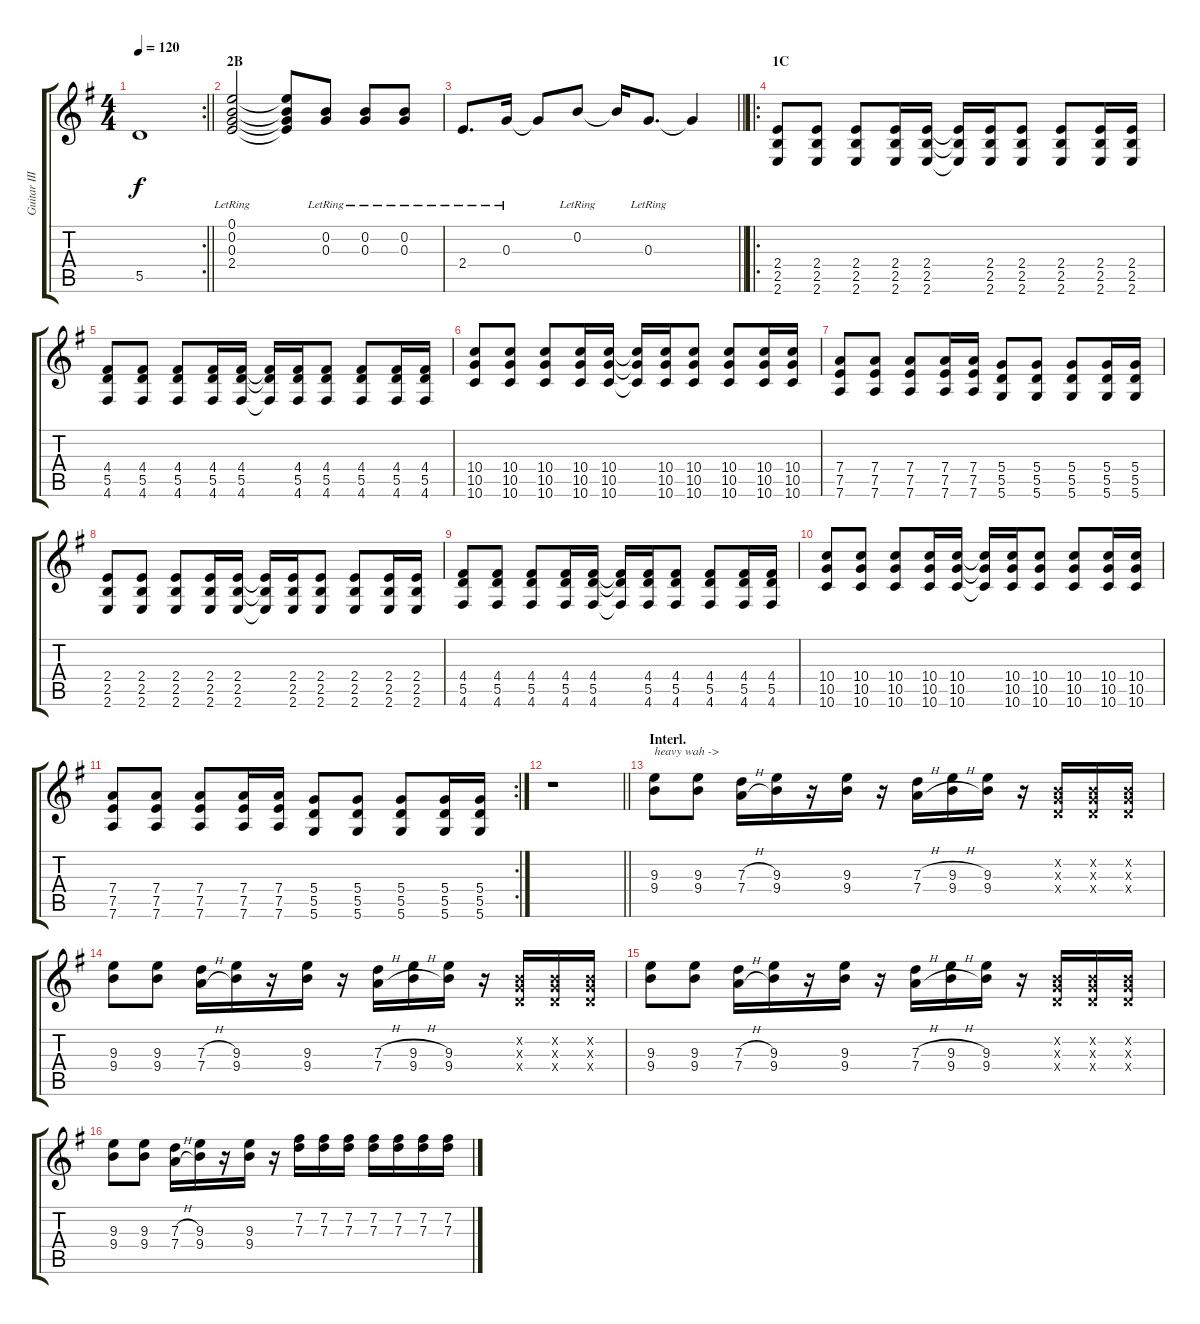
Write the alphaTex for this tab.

\track ("Guitar III" "Guitar III") {instrument distortionguitar}
\staff {score tabs}
\tuning (E4 B3 G3 D3 A2 D2) {hide}
\rc 2
\ts (4 4)
\tempo 120
\clef g2
\barLineRight lightlight
\ks eminor
5.5{t}.1{dy f} |
\section ("" "2B")
(0.1{lr} 0.2{lr} 0.3{lr} 2.4{lr}).2 (0.1{t} 0.2{t} 0.3{t} 2.4{t}).8 (0.2{lr} 0.3{lr}).8 (0.2{lr} 0.3{lr}).8 (0.2{lr} 0.3{lr}).8 |
\barLineRight lightlight
2.4{lr}.8{d} 0.3{lr}.16 0.3{t}.8 0.2{lr}.8 0.2{t}.16 0.3{lr}.8{d} 0.3{t}.4 |
\ro
\section ("" "1C")
(2.4 2.5 2.6).8{instrument distortionguitar} (2.4 2.5 2.6).8 (2.4 2.5 2.6).8 (2.4 2.5 2.6).16 (2.4 2.5 2.6).16 (2.4{t} 2.5{t} 2.6{t}).16 (2.4 2.5 2.6).16 (2.4 2.5 2.6).8 (2.4 2.5 2.6).8 (2.4 2.5 2.6).16 (2.4 2.5 2.6).16 |
(4.4 5.5 4.6).8 (4.4 5.5 4.6).8 (4.4 5.5 4.6).8 (4.4 5.5 4.6).16 (4.4 5.5 4.6).16 (4.4{t} 5.5{t} 4.6{t}).16 (4.4 5.5 4.6).16 (4.4 5.5 4.6).8 (4.4 5.5 4.6).8 (4.4 5.5 4.6).16 (4.4 5.5 4.6).16 |
(10.4 10.5 10.6).8 (10.4 10.5 10.6).8 (10.4 10.5 10.6).8 (10.4 10.5 10.6).16 (10.4 10.5 10.6).16 (10.4{t} 10.5{t} 10.6{t}).16 (10.4 10.5 10.6).16 (10.4 10.5 10.6).8 (10.4 10.5 10.6).8 (10.4 10.5 10.6).16 (10.4 10.5 10.6).16 |
(7.4 7.5 7.6).8 (7.4 7.5 7.6).8 (7.4 7.5 7.6).8 (7.4 7.5 7.6).16 (7.4 7.5 7.6).16 (5.4 5.5 5.6).8 (5.4 5.5 5.6).8 (5.4 5.5 5.6).8 (5.4 5.5 5.6).16 (5.4 5.5 5.6).16 |
(2.4 2.5 2.6).8 (2.4 2.5 2.6).8 (2.4 2.5 2.6).8 (2.4 2.5 2.6).16 (2.4 2.5 2.6).16 (2.4{t} 2.5{t} 2.6{t}).16 (2.4 2.5 2.6).16 (2.4 2.5 2.6).8 (2.4 2.5 2.6).8 (2.4 2.5 2.6).16 (2.4 2.5 2.6).16 |
(4.4 5.5 4.6).8 (4.4 5.5 4.6).8 (4.4 5.5 4.6).8 (4.4 5.5 4.6).16 (4.4 5.5 4.6).16 (4.4{t} 5.5{t} 4.6{t}).16 (4.4 5.5 4.6).16 (4.4 5.5 4.6).8 (4.4 5.5 4.6).8 (4.4 5.5 4.6).16 (4.4 5.5 4.6).16 |
(10.4 10.5 10.6).8 (10.4 10.5 10.6).8 (10.4 10.5 10.6).8 (10.4 10.5 10.6).16 (10.4 10.5 10.6).16 (10.4{t} 10.5{t} 10.6{t}).16 (10.4 10.5 10.6).16 (10.4 10.5 10.6).8 (10.4 10.5 10.6).8 (10.4 10.5 10.6).16 (10.4 10.5 10.6).16 |
\rc 2
(7.4 7.5 7.6).8 (7.4 7.5 7.6).8 (7.4 7.5 7.6).8 (7.4 7.5 7.6).16 (7.4 7.5 7.6).16 (5.4 5.5 5.6).8 (5.4 5.5 5.6).8 (5.4 5.5 5.6).8 (5.4 5.5 5.6).16 (5.4 5.5 5.6).16 |
\barLineRight lightlight
r.1 |
\section ("" "Interl.")
(9.3 9.4).8{txt "heavy wah ->" instrument distortionguitar} (9.3 9.4).8 (7.3{h} 7.4{h}).16 (9.3 9.4).16 r.16 (9.3 9.4).16 r.16 (7.3{h} 7.4{h}).16 (9.3{h} 9.4{h}).16 (9.3 9.4).16 r.16 (0.2{x} 0.3{x} 0.4{x}).16 (0.2{x} 0.3{x} 0.4{x}).16 (0.2{x} 0.3{x} 0.4{x}).16 |
(9.3 9.4).8 (9.3 9.4).8 (7.3{h} 7.4{h}).16 (9.3 9.4).16 r.16 (9.3 9.4).16 r.16 (7.3{h} 7.4{h}).16 (9.3{h} 9.4{h}).16 (9.3 9.4).16 r.16 (0.2{x} 0.3{x} 0.4{x}).16 (0.2{x} 0.3{x} 0.4{x}).16 (0.2{x} 0.3{x} 0.4{x}).16 |
(9.3 9.4).8 (9.3 9.4).8 (7.3{h} 7.4{h}).16 (9.3 9.4).16 r.16 (9.3 9.4).16 r.16 (7.3{h} 7.4{h}).16 (9.3{h} 9.4{h}).16 (9.3 9.4).16 r.16 (0.2{x} 0.3{x} 0.4{x}).16 (0.2{x} 0.3{x} 0.4{x}).16 (0.2{x} 0.3{x} 0.4{x}).16 |
(9.3 9.4).8 (9.3 9.4).8 (7.3{h} 7.4{h}).16 (9.3 9.4).16 r.16 (9.3 9.4).16 r.16 (7.2 7.3).16 (7.2 7.3).16 (7.2 7.3).16 (7.2 7.3).16 (7.2 7.3).16 (7.2 7.3).16 (7.2 7.3).16
